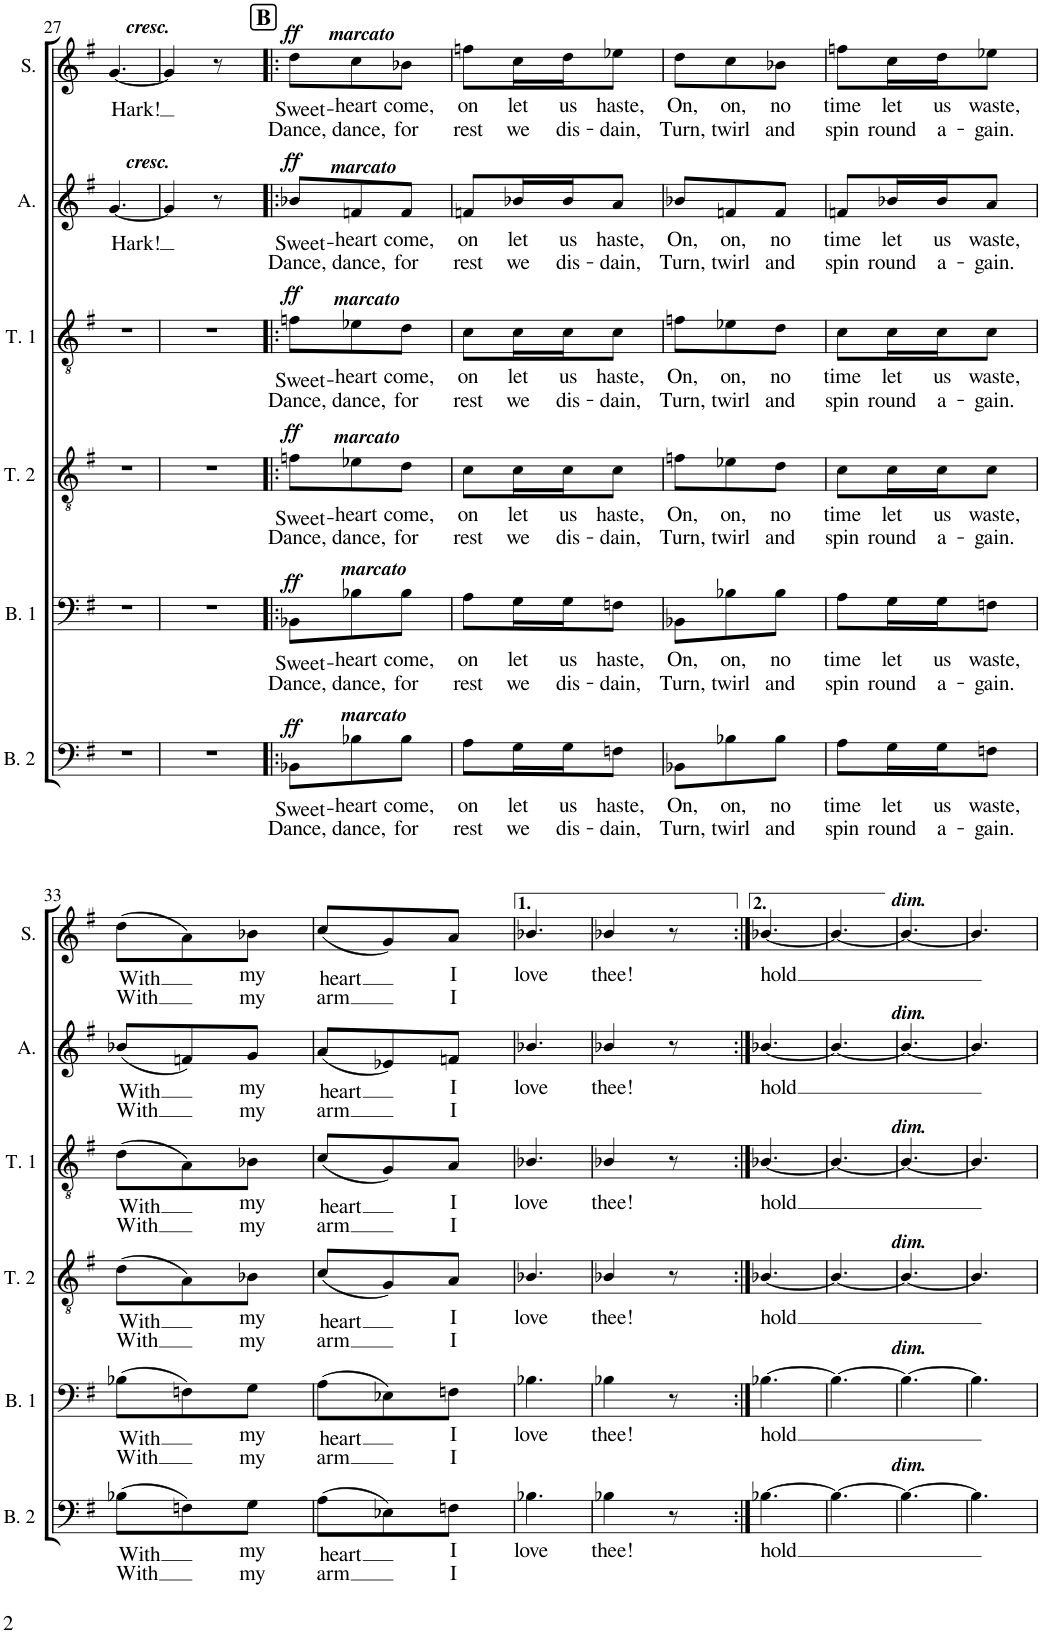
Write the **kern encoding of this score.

**kern	**text	**text	**dynam	**kern	**text	**text	**dynam	**kern	**text	**text	**dynam	**kern	**text	**text	**dynam	**kern	**text	**text	**dynam	**kern	**text	**text	**dynam
*part6	*part6	*part6	*part6	*part5	*part5	*part5	*part5	*part4	*part4	*part4	*part4	*part3	*part3	*part3	*part3	*part2	*part2	*part2	*part2	*part1	*part1	*part1	*part1
*staff6	*staff6	*staff6	*staff6	*staff5	*staff5	*staff5	*staff5	*staff4	*staff4	*staff4	*staff4	*staff3	*staff3	*staff3	*staff3	*staff2	*staff2	*staff2	*staff2	*staff1	*staff1	*staff1	*staff1
*I"Basse 2	*	*	*	*I"Basse 1	*	*	*	*I"Ténor 2	*	*	*	*I"Ténor 1	*	*	*	*I"Alto	*	*	*	*I"Soprano	*	*	*
*I'B. 2	*	*	*	*I'B. 1	*	*	*	*I'T. 2	*	*	*	*I'T. 1	*	*	*	*I'A.	*	*	*	*I'S.	*	*	*
!!LO:PB:g=z
*clefF4	*	*	*	*clefF4	*	*	*	*clefGv2	*	*	*	*clefGv2	*	*	*	*clefG2	*	*	*	*clefG2	*	*	*
*k[f#]	*	*	*	*k[f#]	*	*	*	*k[f#]	*	*	*	*k[f#]	*	*	*	*k[f#]	*	*	*	*k[f#]	*	*	*
*M3/8	*	*	*	*M3/8	*	*	*	*M3/8	*	*	*	*M3/8	*	*	*	*M3/8	*	*	*	*M3/8	*	*	*
=27	=27	=27	=27	=27	=27	=27	=27	=27	=27	=27	=27	=27	=27	=27	=27	=27	=27	=27	=27	=27	=27	=27	=27
!	!	!	!	!	!	!	!	!	!	!	!	!	!	!	!	!	!	!	!	!LO:TX:a:Bi:t=cresc.	!	!	!
!	!	!	!	!	!	!	!	!	!	!	!	!	!	!	!	!LO:TX:a:Bi:t=cresc.	!	!	!	!	!	!	!
!	!	!	!	!	!	!	!	!	!	!	!	!	!	!	!	!	!LO:LY:b	!	!	!	!LO:LY:b	!	!
4.r	.	.	.	4.r	.	.	.	4.r	.	.	.	4.r	.	.	.	[4.g/	Hark!	.	.	[4.g/	Hark!	.	.
=28	=28	=28	=28	=28	=28	=28	=28	=28	=28	=28	=28	=28	=28	=28	=28	=28	=28	=28	=28	=28	=28	=28	=28
4.r	.	.	.	4.r	.	.	.	4.r	.	.	.	4.r	.	.	.	4g/]	.	.	.	4g/]	.	.	.
.	.	.	.	.	.	.	.	.	.	.	.	.	.	.	.	8r	.	.	.	8r	.	.	.
!!LO:REH:place=s1:a:B:cj:fs=14:t=B
=29!|:	=29!|:	=29!|:	=29!|:	=29!|:	=29!|:	=29!|:	=29!|:	=29!|:	=29!|:	=29!|:	=29!|:	=29!|:	=29!|:	=29!|:	=29!|:	=29!|:	=29!|:	=29!|:	=29!|:	=29!|:	=29!|:	=29!|:	=29!|:
!	!	!	!	!	!	!	!	!	!	!	!	!	!	!	!	!	!	!	!	!LO:TX:a:Bi:t=marcato	!	!	!
!	!	!	!	!	!	!	!	!	!	!	!	!	!	!	!	!LO:TX:a:Bi:t=marcato	!	!	!	!	!	!	!
!	!	!	!	!	!	!	!	!	!	!	!	!LO:TX:a:Bi:t=marcato	!	!	!	!	!	!	!	!	!	!	!
!	!	!	!	!	!	!	!	!LO:TX:a:Bi:t=marcato	!	!	!	!	!	!	!	!	!	!	!	!	!	!	!
!	!	!	!	!LO:TX:a:Bi:t=marcato	!	!	!	!	!	!	!	!	!	!	!	!	!	!	!	!	!	!	!
!LO:TX:a:Bi:t=marcato	!	!	!	!	!	!	!	!	!	!	!	!	!	!	!	!	!	!	!	!	!	!	!
!	!LO:LY:b	!LO:LY:b	!LO:DY:a	!	!LO:LY:b	!LO:LY:b	!LO:DY:a	!	!LO:LY:b	!LO:LY:b	!LO:DY:a	!	!LO:LY:b	!LO:LY:b	!LO:DY:a	!	!LO:LY:b	!LO:LY:b	!LO:DY:a	!	!LO:LY:b	!LO:LY:b	!LO:DY:a
8BB-X\L	Sweet-	Dance,	ff	8BB-X\L	Sweet-	Dance,	ff	8fn\L	Sweet-	Dance,	ff	8fn\L	Sweet-	Dance,	ff	8b-X/L	Sweet-	Dance,	ff	8dd\L	Sweet-	Dance,	ff
!	!LO:LY:b	!LO:LY:b	!	!	!LO:LY:b	!LO:LY:b	!	!	!LO:LY:b	!LO:LY:b	!	!	!LO:LY:b	!LO:LY:b	!	!	!LO:LY:b	!LO:LY:b	!	!	!LO:LY:b	!LO:LY:b	!
8B-X\	heart	dance,	.	8B-X\	heart	dance,	.	8e-X\	heart	dance,	.	8e-X\	heart	dance,	.	8fn/	heart	dance,	.	8cc\	heart	dance,	.
!	!LO:LY:b	!LO:LY:b	!	!	!LO:LY:b	!LO:LY:b	!	!	!LO:LY:b	!LO:LY:b	!	!	!LO:LY:b	!LO:LY:b	!	!	!LO:LY:b	!LO:LY:b	!	!	!LO:LY:b	!LO:LY:b	!
8B-\J	come,	for	.	8B-\J	come,	for	.	8d\J	come,	for	.	8d\J	come,	for	.	8f/J	come,	for	.	8b-X\J	come,	for	.
=30	=30	=30	=30	=30	=30	=30	=30	=30	=30	=30	=30	=30	=30	=30	=30	=30	=30	=30	=30	=30	=30	=30	=30
!	!LO:LY:b	!LO:LY:b	!	!	!LO:LY:b	!LO:LY:b	!	!	!LO:LY:b	!LO:LY:b	!	!	!LO:LY:b	!LO:LY:b	!	!	!LO:LY:b	!LO:LY:b	!	!	!LO:LY:b	!LO:LY:b	!
8A\L	on	rest	.	8A\L	on	rest	.	8c\L	on	rest	.	8c\L	on	rest	.	8fn/L	on	rest	.	8ffn\L	on	rest	.
!	!LO:LY:b	!LO:LY:b	!	!	!LO:LY:b	!LO:LY:b	!	!	!LO:LY:b	!LO:LY:b	!	!	!LO:LY:b	!LO:LY:b	!	!	!LO:LY:b	!LO:LY:b	!	!	!LO:LY:b	!LO:LY:b	!
16G\L	let	we	.	16G\L	let	we	.	16c\L	let	we	.	16c\L	let	we	.	16b-X/L	let	we	.	16cc\L	let	we	.
!	!LO:LY:b	!LO:LY:b	!	!	!LO:LY:b	!LO:LY:b	!	!	!LO:LY:b	!LO:LY:b	!	!	!LO:LY:b	!LO:LY:b	!	!	!LO:LY:b	!LO:LY:b	!	!	!LO:LY:b	!LO:LY:b	!
16G\J	us	dis-	.	16G\J	us	dis-	.	16c\J	us	dis-	.	16c\J	us	dis-	.	16b-/J	us	dis-	.	16dd\J	us	dis-	.
!	!LO:LY:b	!LO:LY:b	!	!	!LO:LY:b	!LO:LY:b	!	!	!LO:LY:b	!LO:LY:b	!	!	!LO:LY:b	!LO:LY:b	!	!	!LO:LY:b	!LO:LY:b	!	!	!LO:LY:b	!LO:LY:b	!
8Fn\J	-haste,	-dain,	.	8Fn\J	-haste,	-dain,	.	8c\J	-haste,	-dain,	.	8c\J	-haste,	-dain,	.	8a/J	-haste,	-dain,	.	8ee-X\J	-haste,	-dain,	.
=31	=31	=31	=31	=31	=31	=31	=31	=31	=31	=31	=31	=31	=31	=31	=31	=31	=31	=31	=31	=31	=31	=31	=31
!	!LO:LY:b	!LO:LY:b	!	!	!LO:LY:b	!LO:LY:b	!	!	!LO:LY:b	!LO:LY:b	!	!	!LO:LY:b	!LO:LY:b	!	!	!LO:LY:b	!LO:LY:b	!	!	!LO:LY:b	!LO:LY:b	!
8BB-X\L	On,	Turn,	.	8BB-X\L	On,	Turn,	.	8fn\L	On,	Turn,	.	8fn\L	On,	Turn,	.	8b-X/L	On,	Turn,	.	8dd\L	On,	Turn,	.
!	!LO:LY:b	!LO:LY:b	!	!	!LO:LY:b	!LO:LY:b	!	!	!LO:LY:b	!LO:LY:b	!	!	!LO:LY:b	!LO:LY:b	!	!	!LO:LY:b	!LO:LY:b	!	!	!LO:LY:b	!LO:LY:b	!
8B-X\	on,	twirl	.	8B-X\	on,	twirl	.	8e-X\	on,	twirl	.	8e-X\	on,	twirl	.	8fn/	on,	twirl	.	8cc\	on,	twirl	.
!	!LO:LY:b	!LO:LY:b	!	!	!LO:LY:b	!LO:LY:b	!	!	!LO:LY:b	!LO:LY:b	!	!	!LO:LY:b	!LO:LY:b	!	!	!LO:LY:b	!LO:LY:b	!	!	!LO:LY:b	!LO:LY:b	!
8B-\J	no	and	.	8B-\J	no	and	.	8d\J	no	and	.	8d\J	no	and	.	8f/J	no	and	.	8b-X\J	no	and	.
=32	=32	=32	=32	=32	=32	=32	=32	=32	=32	=32	=32	=32	=32	=32	=32	=32	=32	=32	=32	=32	=32	=32	=32
!	!LO:LY:b	!LO:LY:b	!	!	!LO:LY:b	!LO:LY:b	!	!	!LO:LY:b	!LO:LY:b	!	!	!LO:LY:b	!LO:LY:b	!	!	!LO:LY:b	!LO:LY:b	!	!	!LO:LY:b	!LO:LY:b	!
8A\L	time	spin	.	8A\L	time	spin	.	8c\L	time	spin	.	8c\L	time	spin	.	8fn/L	time	spin	.	8ffn\L	time	spin	.
!	!LO:LY:b	!LO:LY:b	!	!	!LO:LY:b	!LO:LY:b	!	!	!LO:LY:b	!LO:LY:b	!	!	!LO:LY:b	!LO:LY:b	!	!	!LO:LY:b	!LO:LY:b	!	!	!LO:LY:b	!LO:LY:b	!
16G\L	let	round	.	16G\L	let	round	.	16c\L	let	round	.	16c\L	let	round	.	16b-X/L	let	round	.	16cc\L	let	round	.
!	!LO:LY:b	!LO:LY:b	!	!	!LO:LY:b	!LO:LY:b	!	!	!LO:LY:b	!LO:LY:b	!	!	!LO:LY:b	!LO:LY:b	!	!	!LO:LY:b	!LO:LY:b	!	!	!LO:LY:b	!LO:LY:b	!
16G\J	us	a-	.	16G\J	us	a-	.	16c\J	us	a-	.	16c\J	us	a-	.	16b-/J	us	a-	.	16dd\J	us	a-	.
!	!LO:LY:b	!LO:LY:b	!	!	!LO:LY:b	!LO:LY:b	!	!	!LO:LY:b	!LO:LY:b	!	!	!LO:LY:b	!LO:LY:b	!	!	!LO:LY:b	!LO:LY:b	!	!	!LO:LY:b	!LO:LY:b	!
8Fn\J	-waste,	-gain.	.	8Fn\J	-waste,	-gain.	.	8c\J	-waste,	-gain.	.	8c\J	-waste,	-gain.	.	8a/J	-waste,	-gain.	.	8ee-X\J	-waste,	-gain.	.
!!LO:LB:g=z
=33	=33	=33	=33	=33	=33	=33	=33	=33	=33	=33	=33	=33	=33	=33	=33	=33	=33	=33	=33	=33	=33	=33	=33
!	!LO:LY:b	!LO:LY:b	!	!	!LO:LY:b	!LO:LY:b	!	!	!LO:LY:b	!LO:LY:b	!	!	!LO:LY:b	!LO:LY:b	!	!	!LO:LY:b	!LO:LY:b	!	!	!LO:LY:b	!LO:LY:b	!
(>8B-X\L	With	With	.	(>8B-X\L	With	With	.	(>8d\L	With	With	.	(>8d\L	With	With	.	(<8b-X/L	With	With	.	(>8dd\L	With	With	.
8Fn\)	.	.	.	8Fn\)	.	.	.	8A\)	.	.	.	8A\)	.	.	.	8fn/)	.	.	.	8a\)	.	.	.
!	!LO:LY:b	!LO:LY:b	!	!	!LO:LY:b	!LO:LY:b	!	!	!LO:LY:b	!LO:LY:b	!	!	!LO:LY:b	!LO:LY:b	!	!	!LO:LY:b	!LO:LY:b	!	!	!LO:LY:b	!LO:LY:b	!
8G\J	my	my	.	8G\J	my	my	.	8B-X\J	my	my	.	8B-X\J	my	my	.	8g/J	my	my	.	8b-X\J	my	my	.
=34	=34	=34	=34	=34	=34	=34	=34	=34	=34	=34	=34	=34	=34	=34	=34	=34	=34	=34	=34	=34	=34	=34	=34
!	!LO:LY:b	!LO:LY:b	!	!	!LO:LY:b	!LO:LY:b	!	!	!LO:LY:b	!LO:LY:b	!	!	!LO:LY:b	!LO:LY:b	!	!	!LO:LY:b	!LO:LY:b	!	!	!LO:LY:b	!LO:LY:b	!
(>8A\L	heart	arm	.	(>8A\L	heart	arm	.	(<8c/L	heart	arm	.	(<8c/L	heart	arm	.	(<8a/L	heart	arm	.	(<8cc/L	heart	arm	.
8E-X\)	.	.	.	8E-X\)	.	.	.	8G/)	.	.	.	8G/)	.	.	.	8e-X/)	.	.	.	8g/)	.	.	.
!	!LO:LY:b	!LO:LY:b	!	!	!LO:LY:b	!LO:LY:b	!	!	!LO:LY:b	!LO:LY:b	!	!	!LO:LY:b	!LO:LY:b	!	!	!LO:LY:b	!LO:LY:b	!	!	!LO:LY:b	!LO:LY:b	!
8Fn\J	I	I	.	8Fn\J	I	I	.	8A/J	I	I	.	8A/J	I	I	.	8fn/J	I	I	.	8a/J	I	I	.
=35	=35	=35	=35	=35	=35	=35	=35	=35	=35	=35	=35	=35	=35	=35	=35	=35	=35	=35	=35	=35	=35	=35	=35
!	!LO:LY:b	!	!	!	!LO:LY:b	!	!	!	!LO:LY:b	!	!	!	!LO:LY:b	!	!	!	!LO:LY:b	!	!	!	!LO:LY:b	!	!
4.B-X\	love	.	.	4.B-X\	love	.	.	4.B-X/	love	.	.	4.B-X/	love	.	.	4.b-X/	love	.	.	4.b-X/	love	.	.
=36	=36	=36	=36	=36	=36	=36	=36	=36	=36	=36	=36	=36	=36	=36	=36	=36	=36	=36	=36	=36	=36	=36	=36
!	!LO:LY:b	!	!	!	!LO:LY:b	!	!	!	!LO:LY:b	!	!	!	!LO:LY:b	!	!	!	!LO:LY:b	!	!	!	!LO:LY:b	!	!
4B-X\	thee!	.	.	4B-X\	thee!	.	.	4B-X/	thee!	.	.	4B-X/	thee!	.	.	4b-X/	thee!	.	.	4b-X/	thee!	.	.
8r	.	.	.	8r	.	.	.	8r	.	.	.	8r	.	.	.	8r	.	.	.	8r	.	.	.
=37:|!	=37:|!	=37:|!	=37:|!	=37:|!	=37:|!	=37:|!	=37:|!	=37:|!	=37:|!	=37:|!	=37:|!	=37:|!	=37:|!	=37:|!	=37:|!	=37:|!	=37:|!	=37:|!	=37:|!	=37:|!	=37:|!	=37:|!	=37:|!
!	!LO:LY:b	!	!	!	!LO:LY:b	!	!	!	!LO:LY:b	!	!	!	!LO:LY:b	!	!	!	!LO:LY:b	!	!	!	!LO:LY:b	!	!
[>4.B-X\	hold	.	.	[>4.B-X\	hold	.	.	[<4.B-X/	hold	.	.	[<4.B-X/	hold	.	.	[<4.b-X/	hold	.	.	[<4.b-X/	hold	.	.
=38	=38	=38	=38	=38	=38	=38	=38	=38	=38	=38	=38	=38	=38	=38	=38	=38	=38	=38	=38	=38	=38	=38	=38
*^	*	*	*	*^	*	*	*	*^	*	*	*	*^	*	*	*	*^	*	*	*	*^	*	*	*
4.B-\_	4ryy	.	.	.	4.B-\_	4ryy	.	.	.	4.B-/_	4ryy	.	.	.	4.B-/_	4ryy	.	.	.	4.b-/_	4ryy	.	.	.	4.b-/_	4ryy	.	.	.
!	!	!	!	!	!	!	!	!	!	!	!	!	!	!	!	!	!	!	!	!	!	!	!	!	!	!LO:TX:a:Bi:t=dim.	!	!	!
!	!	!	!	!	!	!	!	!	!	!	!	!	!	!	!	!	!	!	!	!	!LO:TX:a:Bi:t=dim.	!	!	!	!	!	!	!	!
!	!	!	!	!	!	!	!	!	!	!	!	!	!	!	!	!LO:TX:a:Bi:t=dim.	!	!	!	!	!	!	!	!	!	!	!	!	!
!	!	!	!	!	!	!	!	!	!	!	!LO:TX:a:Bi:t=dim.	!	!	!	!	!	!	!	!	!	!	!	!	!	!	!	!	!	!
!	!	!	!	!	!	!LO:TX:a:Bi:t=dim.	!	!	!	!	!	!	!	!	!	!	!	!	!	!	!	!	!	!	!	!	!	!	!
!	!LO:TX:a:Bi:t=dim.	!	!	!	!	!	!	!	!	!	!	!	!	!	!	!	!	!	!	!	!	!	!	!	!	!	!	!	!
.	8ryy	.	.	.	.	8ryy	.	.	.	.	8ryy	.	.	.	.	8ryy	.	.	.	.	8ryy	.	.	.	.	8ryy	.	.	.
*v	*v	*	*	*	*	*	*	*	*	*v	*v	*	*	*	*v	*v	*	*	*	*v	*v	*	*	*	*v	*v	*	*	*
*	*	*	*	*v	*v	*	*	*	*	*	*	*	*	*	*	*	*	*	*	*	*	*	*	*
=39	=39	=39	=39	=39	=39	=39	=39	=39	=39	=39	=39	=39	=39	=39	=39	=39	=39	=39	=39	=39	=39	=39	=39
4.B-\_	.	.	.	4.B-\_	.	.	.	4.B-/_	.	.	.	4.B-/_	.	.	.	4.b-/_	.	.	.	4.b-/_	.	.	.
=40	=40	=40	=40	=40	=40	=40	=40	=40	=40	=40	=40	=40	=40	=40	=40	=40	=40	=40	=40	=40	=40	=40	=40
4.B-\]	.	.	.	4.B-\]	.	.	.	4.B-/]	.	.	.	4.B-/]	.	.	.	4.b-/]	.	.	.	4.b-/]	.	.	.
=	=	=	=	=	=	=	=	=	=	=	=	=	=	=	=	=	=	=	=	=	=	=	=
*-	*-	*-	*-	*-	*-	*-	*-	*-	*-	*-	*-	*-	*-	*-	*-	*-	*-	*-	*-	*-	*-	*-	*-
